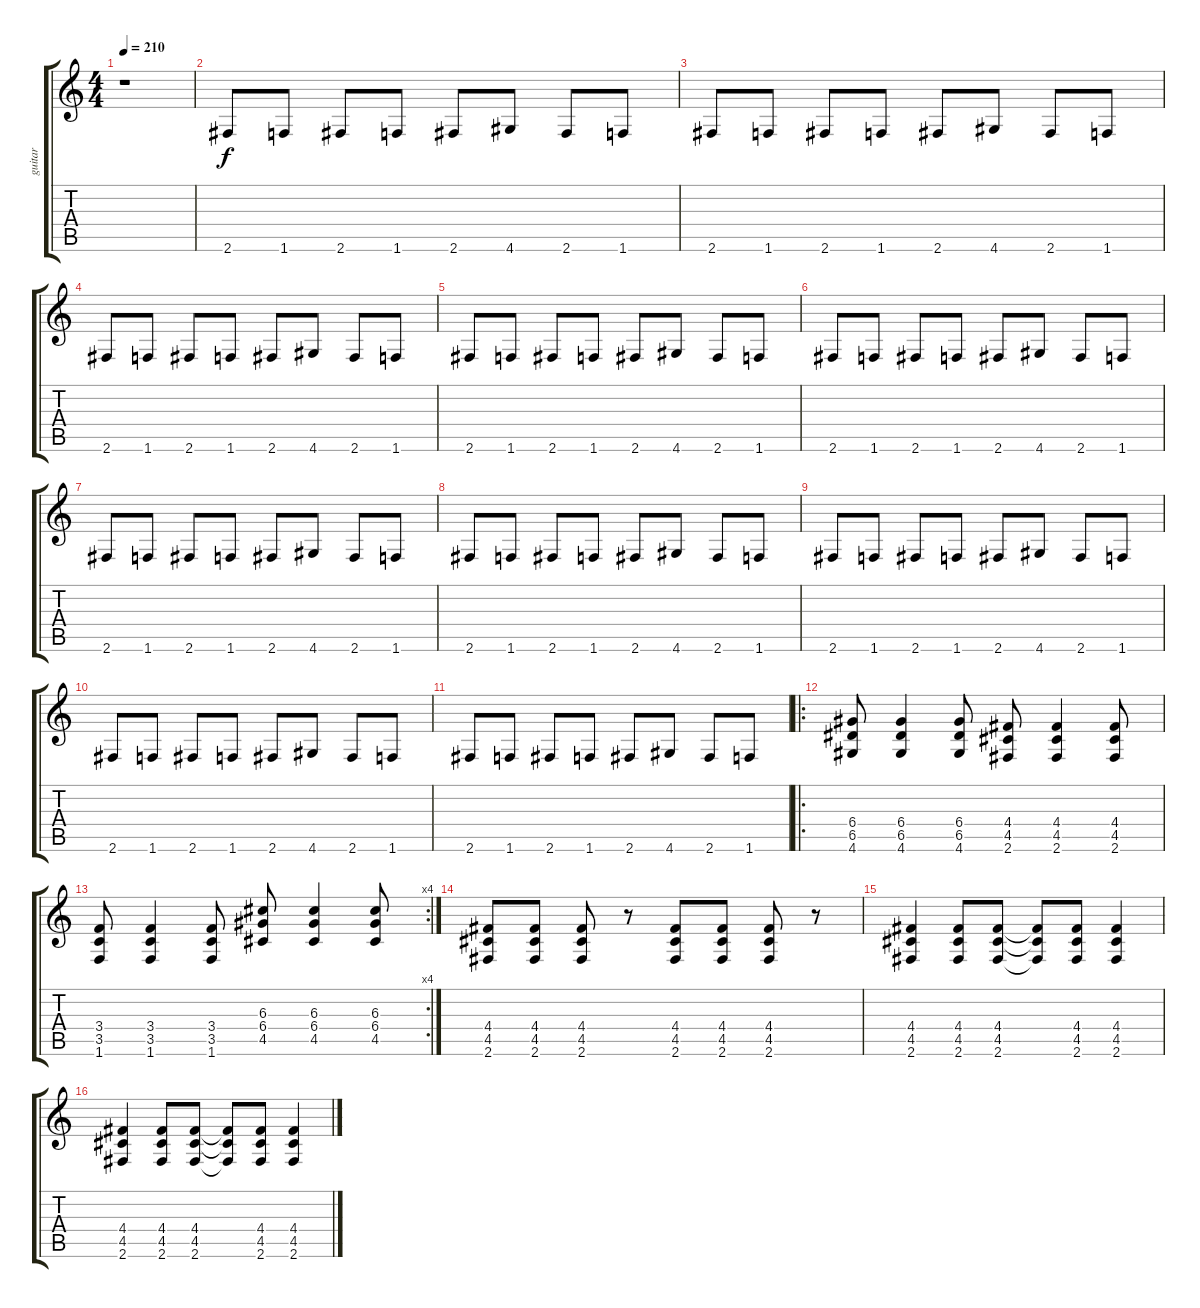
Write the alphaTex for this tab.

\track ("guitar" "guitar") {instrument distortionguitar}
\staff {score tabs}
\tuning (E4 B3 G3 D3 A2 E2) {hide}
\ts (4 4)
\tempo 210
\clef g2
\ks c
r.1{dy f} |
2.6.8 1.6.8 2.6.8 1.6.8 2.6.8 4.6.8 2.6.8 1.6.8 |
2.6.8 1.6.8 2.6.8 1.6.8 2.6.8 4.6.8 2.6.8 1.6.8 |
2.6.8 1.6.8 2.6.8 1.6.8 2.6.8 4.6.8 2.6.8 1.6.8 |
2.6.8 1.6.8 2.6.8 1.6.8 2.6.8 4.6.8 2.6.8 1.6.8 |
2.6.8 1.6.8 2.6.8 1.6.8 2.6.8 4.6.8 2.6.8 1.6.8 |
2.6.8 1.6.8 2.6.8 1.6.8 2.6.8 4.6.8 2.6.8 1.6.8 |
2.6.8 1.6.8 2.6.8 1.6.8 2.6.8 4.6.8 2.6.8 1.6.8 |
2.6.8 1.6.8 2.6.8 1.6.8 2.6.8 4.6.8 2.6.8 1.6.8 |
2.6.8 1.6.8 2.6.8 1.6.8 2.6.8 4.6.8 2.6.8 1.6.8 |
2.6.8 1.6.8 2.6.8 1.6.8 2.6.8 4.6.8 2.6.8 1.6.8 |
\ro
(6.4 6.5 4.6).8 (6.4 6.5 4.6).4 (6.4 6.5 4.6).8 (4.4 4.5 2.6).8 (4.4 4.5 2.6).4 (4.4 4.5 2.6).8 |
\rc 4
(3.4 3.5 1.6).8 (3.4 3.5 1.6).4 (3.4 3.5 1.6).8 (6.3 6.4 4.5).8 (6.3 6.4 4.5).4 (6.3 6.4 4.5).8 |
(4.4 4.5 2.6).8 (4.4 4.5 2.6).8 (4.4 4.5 2.6).8 r.8 (4.4 4.5 2.6).8 (4.4 4.5 2.6).8 (4.4 4.5 2.6).8 r.8 |
(4.4 4.5 2.6).4 (4.4 4.5 2.6).8 (4.4 4.5 2.6).8 (4.4{t} 4.5{t} 2.6{t}).8 (4.4 4.5 2.6).8 (4.4 4.5 2.6).4 |
(4.4 4.5 2.6).4 (4.4 4.5 2.6).8 (4.4 4.5 2.6).8 (4.4{t} 4.5{t} 2.6{t}).8 (4.4 4.5 2.6).8 (4.4 4.5 2.6).4
